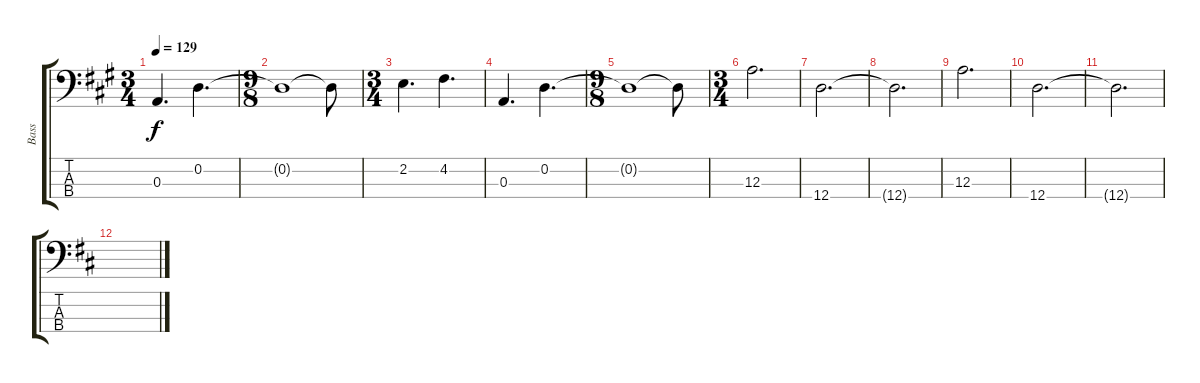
\track ("Bass" "Bass") {instrument electricbassfinger}
\staff {score tabs}
\tuning (G2 D2 A1 D1) {hide}
\ts (3 4)
\tempo 129
\clef f4
\ks f#minor
0.3.4{d dy f} 0.2.4{d} |
\ts (9 8)
0.2{t}.1 0.2{t}.8 |
\ts (3 4)
2.2.4{d} 4.2.4{d} |
0.3.4{d} 0.2.4{d} |
\ts (9 8)
0.2{t}.1 0.2{t}.8 |
\ts (3 4)
12.3.2{d volume 16} |
12.4.2{d} |
12.4{t}.2{d} |
12.3.2{d} |
12.4.2{d} |
12.4{t}.2{d} |
\ks bminor
